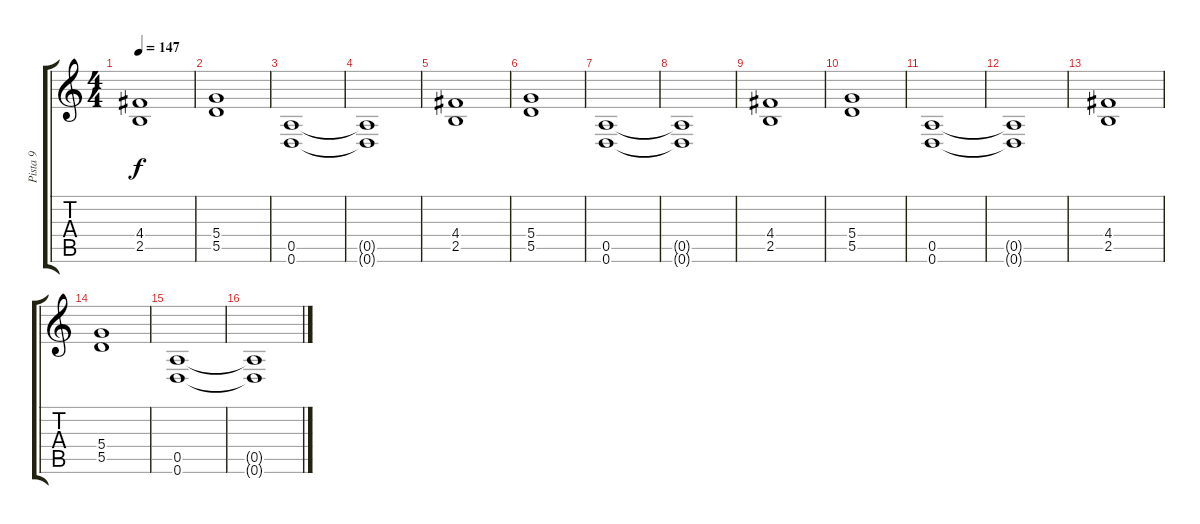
\track ("Pista 9" "Pista 9") {instrument distortionguitar}
\staff {score tabs}
\tuning (E4 B3 G3 D3 A2 D2) {hide}
\ts (4 4)
\tempo 147
\clef g2
\ks c
(4.4 2.5).1{dy f volume 10} |
(5.4 5.5).1 |
(0.5 0.6).1 |
(0.5{t} 0.6{t}).1 |
(4.4 2.5).1{volume 10} |
(5.4 5.5).1 |
(0.5 0.6).1 |
(0.5{t} 0.6{t}).1 |
(4.4 2.5).1{volume 10} |
(5.4 5.5).1 |
(0.5 0.6).1 |
(0.5{t} 0.6{t}).1 |
(4.4 2.5).1{volume 10} |
(5.4 5.5).1 |
(0.5 0.6).1 |
(0.5{t} 0.6{t}).1
